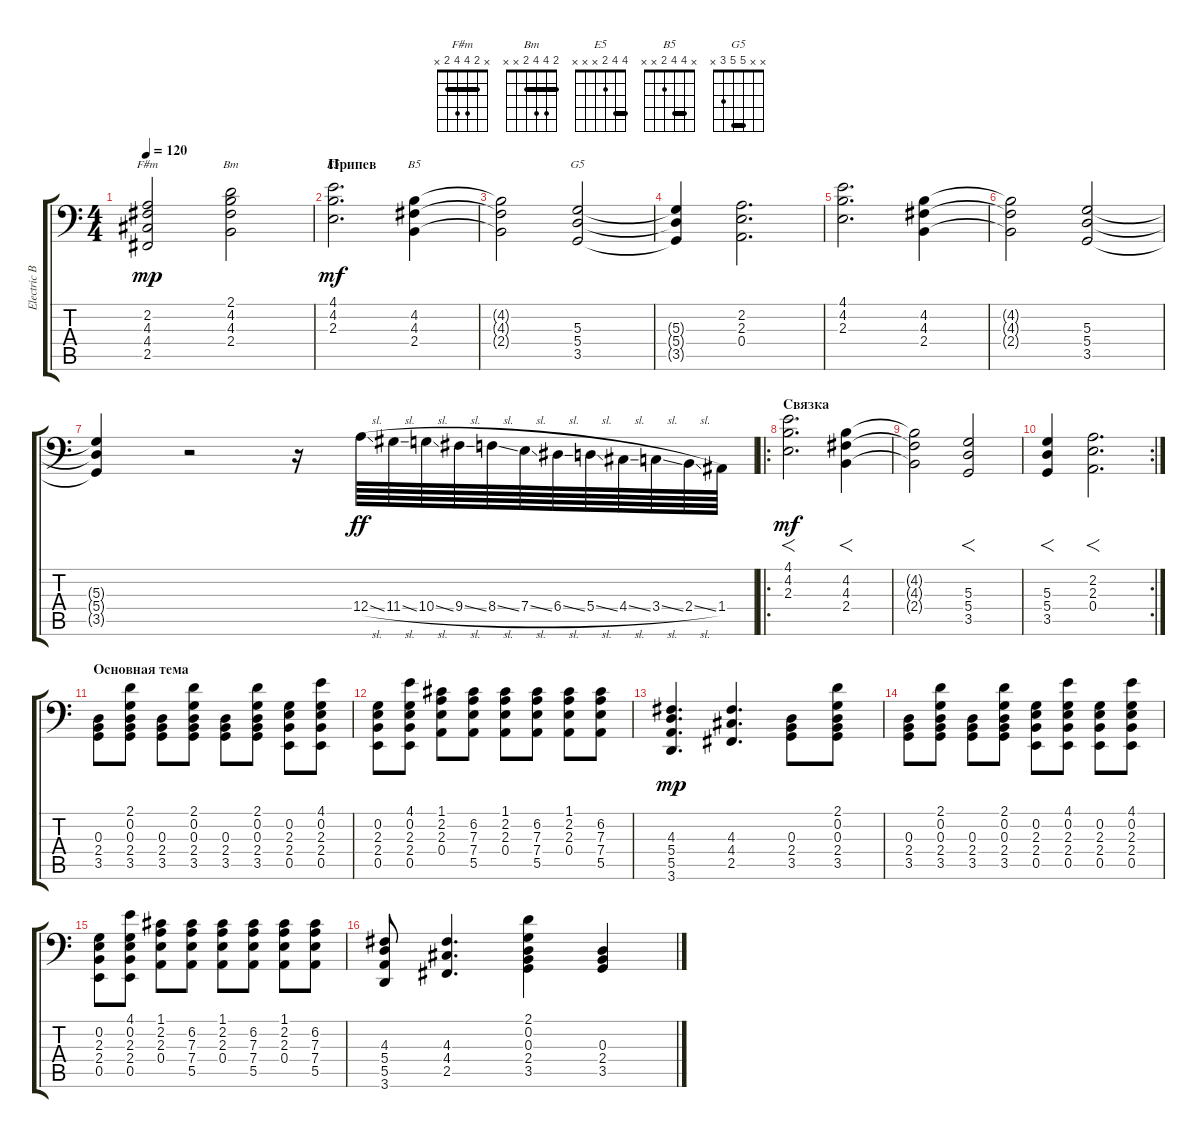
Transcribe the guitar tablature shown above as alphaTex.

\track ("Electric Bass" "Electric B") {instrument electricbassfinger}
\staff {score tabs}
\tuning (C3 G2 D2 A1 E1 B0) {hide}
\chord ("F#m" x 2 4 4 2 x) {barre 2}
\chord ("Bm" 2 4 4 2 x x) {barre 2}
\chord ("E5" 4 4 2 x x x) {barre 4}
\chord ("B5" x 4 4 2 x x) {barre 4}
\chord ("G5" x x 5 5 3 x) {barre 5}
\ts (4 4)
\tempo 120
\clef f4
\ks c
(2.2 4.3 4.4 2.5).2{ch "F#m" dy mp} (2.1 4.2 4.3 2.4).2{ch "Bm"} |
\section ("" "Припев")
(4.1 4.2 2.3).2{d ch "E5" dy mf} (4.2 4.3 2.4).4{ch "B5"} |
(4.2{t} 4.3{t} 2.4{t}).2 (5.3 5.4 3.5).2{ch "G5"} |
(5.3{t} 5.4{t} 3.5{t}).4 (2.2 2.3 0.4).2{d} |
(4.1 4.2 2.3).2{d} (4.2 4.3 2.4).4 |
(4.2{t} 4.3{t} 2.4{t}).2 (5.3 5.4 3.5).2 |
(5.3{t} 5.4{t} 3.5{t}).4 r.2 r.16 12.4{sl}.64{dy ff} 11.4{sl}.64 10.4{sl}.64 9.4{sl}.64 8.4{sl}.64 7.4{sl}.64 6.4{sl}.64 5.4{sl}.64 4.4{sl}.64 3.4{sl}.64 2.4{sl}.64 1.4.64 |
\ro
\section ("" "Связка")
(4.1 4.2 2.3).2{f d dy mf} (4.2 4.3 2.4).4{f} |
(4.2{t} 4.3{t} 2.4{t}).2 (5.3 5.4 3.5).2{f} |
\rc 2
(5.3 5.4 3.5).4{f} (2.2 2.3 0.4).2{f d} |
\section ("" "Основная тема")
(0.3 2.4 3.5).8 (2.1 0.2 0.3 2.4 3.5).8 (0.3 2.4 3.5).8 (2.1 0.2 0.3 2.4 3.5).8 (0.3 2.4 3.5).8 (2.1 0.2 0.3 2.4 3.5).8 (0.2 2.3 2.4 0.5).8 (4.1 0.2 2.3 2.4 0.5).8 |
(0.2 2.3 2.4 0.5).8 (4.1 0.2 2.3 2.4 0.5).8 (1.1 2.2 2.3 0.4).8 (6.2 7.3 7.4 5.5).8 (1.1 2.2 2.3 0.4).8 (6.2 7.3 7.4 5.5).8 (1.1 2.2 2.3 0.4).8 (6.2 7.3 7.4 5.5).8 |
(4.3 5.4 5.5 3.6).4{d dy mp} (4.3 4.4 2.5).4{d} (0.3 2.4 3.5).8 (2.1 0.2 0.3 2.4 3.5).8 |
(0.3 2.4 3.5).8 (2.1 0.2 0.3 2.4 3.5).8 (0.3 2.4 3.5).8 (2.1 0.2 0.3 2.4 3.5).8 (0.2 2.3 2.4 0.5).8 (4.1 0.2 2.3 2.4 0.5).8 (0.2 2.3 2.4 0.5).8 (4.1 0.2 2.3 2.4 0.5).8 |
(0.2 2.3 2.4 0.5).8 (4.1 0.2 2.3 2.4 0.5).8 (1.1 2.2 2.3 0.4).8 (6.2 7.3 7.4 5.5).8 (1.1 2.2 2.3 0.4).8 (6.2 7.3 7.4 5.5).8 (1.1 2.2 2.3 0.4).8 (6.2 7.3 7.4 5.5).8 |
(4.3 5.4 5.5 3.6).8 (4.3 4.4 2.5).4{d} (2.1 0.2 0.3 2.4 3.5).4 (0.3 2.4 3.5).4
